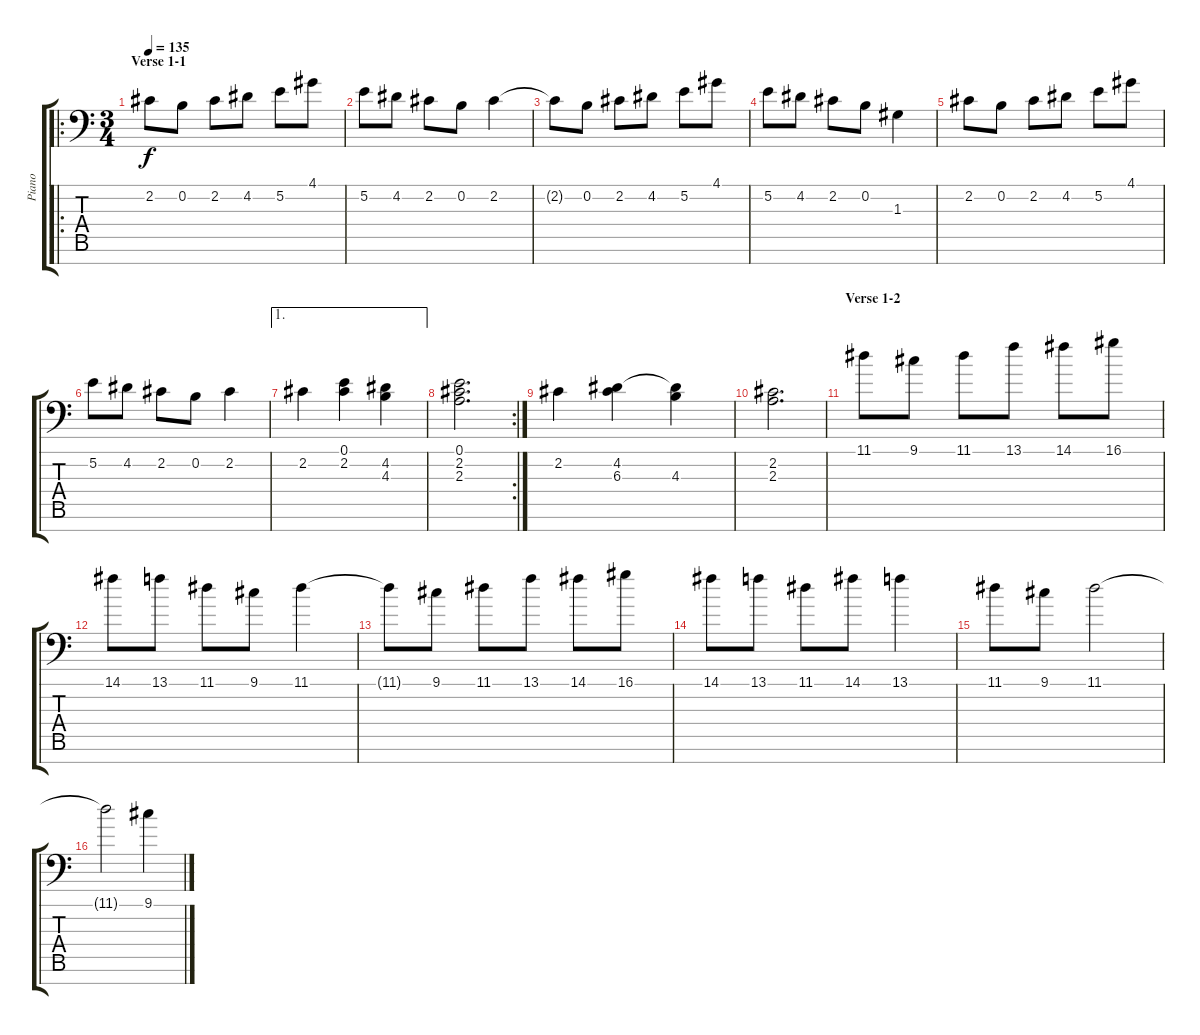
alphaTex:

\track ("Piano" "Piano") {instrument acousticgrandpiano}
\staff {score tabs}
\tuning (E4 B3 G3 D3 A2 E2 A1) {hide}
\ro
\ts (3 4)
\section ("" "Verse 1-1")
\tempo 135
\clef f4
\ks c
2.2.8{dy f} 0.2.8 2.2.8 4.2.8 5.2.8 4.1.8 |
5.2.8 4.2.8 2.2.8 0.2.8 2.2.4 |
2.2{t}.8 0.2.8 2.2.8 4.2.8 5.2.8 4.1.8 |
5.2.8 4.2.8 2.2.8 0.2.8 1.3.4 |
2.2.8 0.2.8 2.2.8 4.2.8 5.2.8 4.1.8 |
5.2.8 4.2.8 2.2.8 0.2.8 2.2.4 |
\ae 1
2.2.4 (0.1 2.2).4 (4.2 4.3).4 |
\rc 2
(0.1 2.2 2.3).2{d} |
2.2.4 (4.2 6.3).4 (4.2{t} 4.3).4 |
(2.2 2.3).2{d} |
\section ("" "Verse 1-2")
11.1.8 9.1.8 11.1.8 13.1.8 14.1.8 16.1.8 |
14.1.8 13.1.8 11.1.8 9.1.8 11.1.4 |
11.1{t}.8 9.1.8 11.1.8 13.1.8 14.1.8 16.1.8 |
14.1.8 13.1.8 11.1.8 14.1.8 13.1.4 |
11.1.8 9.1.8 11.1.2 |
11.1{t}.2 9.1.4
